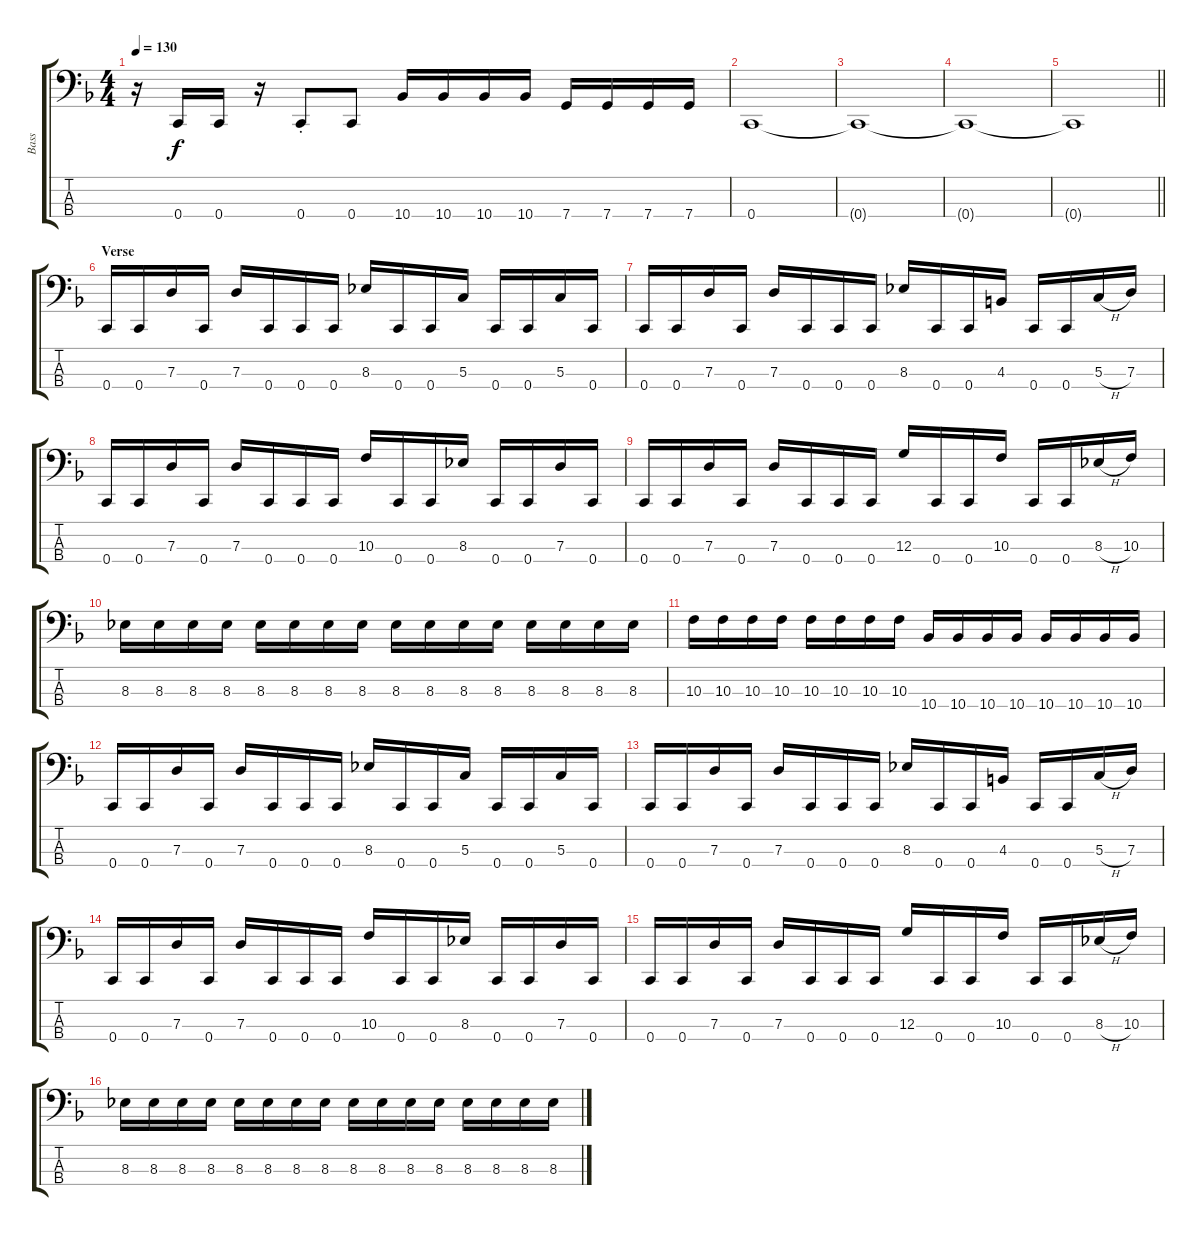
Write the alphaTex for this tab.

\track ("Bass" "Bass") {instrument electricbasspick}
\staff {score tabs}
\tuning (F2 C2 G1 C1) {hide}
\ts (4 4)
\tempo 130
\clef f4
\ks f
r.16{dy f} 0.4.16 0.4.16 r.16 0.4{st}.8 0.4.8 10.4.16 10.4.16 10.4.16 10.4.16 7.4.16 7.4.16 7.4.16 7.4.16 |
0.4.1 |
0.4{t}.1 |
0.4{t}.1 |
\barLineRight lightlight
0.4{t}.1 |
\section ("" "Verse")
0.4.16 0.4.16 7.3.16 0.4.16 7.3.16 0.4.16 0.4.16 0.4.16 8.3.16 0.4.16 0.4.16 5.3.16 0.4.16 0.4.16 5.3.16 0.4.16 |
0.4.16 0.4.16 7.3.16 0.4.16 7.3.16 0.4.16 0.4.16 0.4.16 8.3.16 0.4.16 0.4.16 4.3.16 0.4.16 0.4.16 5.3{h}.16 7.3.16 |
0.4.16 0.4.16 7.3.16 0.4.16 7.3.16 0.4.16 0.4.16 0.4.16 10.3.16 0.4.16 0.4.16 8.3.16 0.4.16 0.4.16 7.3.16 0.4.16 |
0.4.16 0.4.16 7.3.16 0.4.16 7.3.16 0.4.16 0.4.16 0.4.16 12.3.16 0.4.16 0.4.16 10.3.16 0.4.16 0.4.16 8.3{h}.16 10.3.16 |
8.3.16 8.3.16 8.3.16 8.3.16 8.3.16 8.3.16 8.3.16 8.3.16 8.3.16 8.3.16 8.3.16 8.3.16 8.3.16 8.3.16 8.3.16 8.3.16 |
10.3.16 10.3.16 10.3.16 10.3.16 10.3.16 10.3.16 10.3.16 10.3.16 10.4.16 10.4.16 10.4.16 10.4.16 10.4.16 10.4.16 10.4.16 10.4.16 |
0.4.16 0.4.16 7.3.16 0.4.16 7.3.16 0.4.16 0.4.16 0.4.16 8.3.16 0.4.16 0.4.16 5.3.16 0.4.16 0.4.16 5.3.16 0.4.16 |
0.4.16 0.4.16 7.3.16 0.4.16 7.3.16 0.4.16 0.4.16 0.4.16 8.3.16 0.4.16 0.4.16 4.3.16 0.4.16 0.4.16 5.3{h}.16 7.3.16 |
0.4.16 0.4.16 7.3.16 0.4.16 7.3.16 0.4.16 0.4.16 0.4.16 10.3.16 0.4.16 0.4.16 8.3.16 0.4.16 0.4.16 7.3.16 0.4.16 |
0.4.16 0.4.16 7.3.16 0.4.16 7.3.16 0.4.16 0.4.16 0.4.16 12.3.16 0.4.16 0.4.16 10.3.16 0.4.16 0.4.16 8.3{h}.16 10.3.16 |
8.3.16 8.3.16 8.3.16 8.3.16 8.3.16 8.3.16 8.3.16 8.3.16 8.3.16 8.3.16 8.3.16 8.3.16 8.3.16 8.3.16 8.3.16 8.3.16
